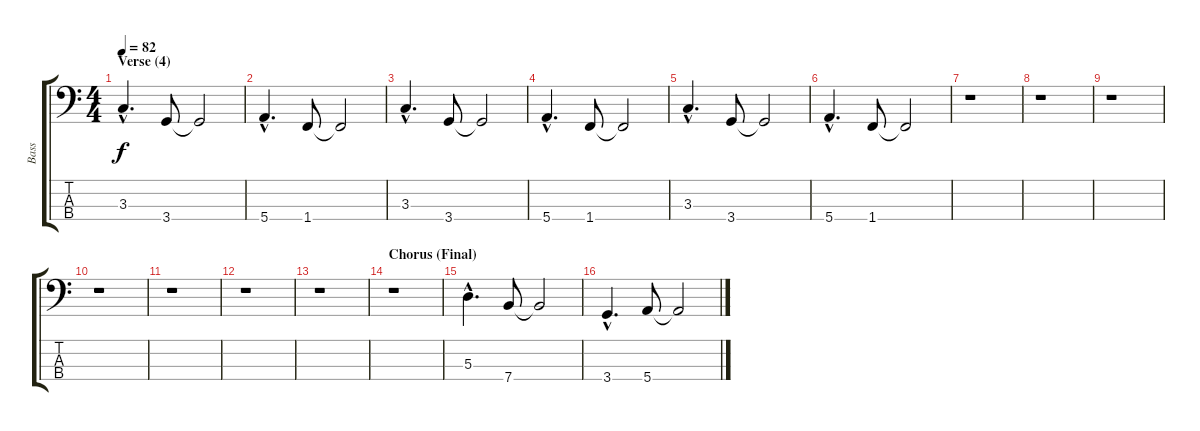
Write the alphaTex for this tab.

\track ("Bass" "Bass") {instrument electricbasspick}
\staff {score tabs}
\tuning (G2 D2 A1 E1) {hide}
\ts (4 4)
\section ("" "Verse (4)")
\tempo 82
\clef f4
\ks c
3.3{hac}.4{d dy f} 3.4.8 3.4{t}.2 |
5.4{hac}.4{d} 1.4.8 1.4{t}.2 |
3.3{hac}.4{d} 3.4.8 3.4{t}.2 |
5.4{hac}.4{d} 1.4.8 1.4{t}.2 |
3.3{hac}.4{d} 3.4.8 3.4{t}.2 |
5.4{hac}.4{d} 1.4.8 1.4{t}.2 |
r.1 |
r.1 |
r.1 |
r.1 |
r.1 |
r.1 |
r.1 |
\section ("" "Chorus (Final)")
r.1 |
5.3{hac}.4{d} 7.4.8 7.4{t}.2 |
3.4{hac}.4{d} 5.4.8 5.4{t}.2
